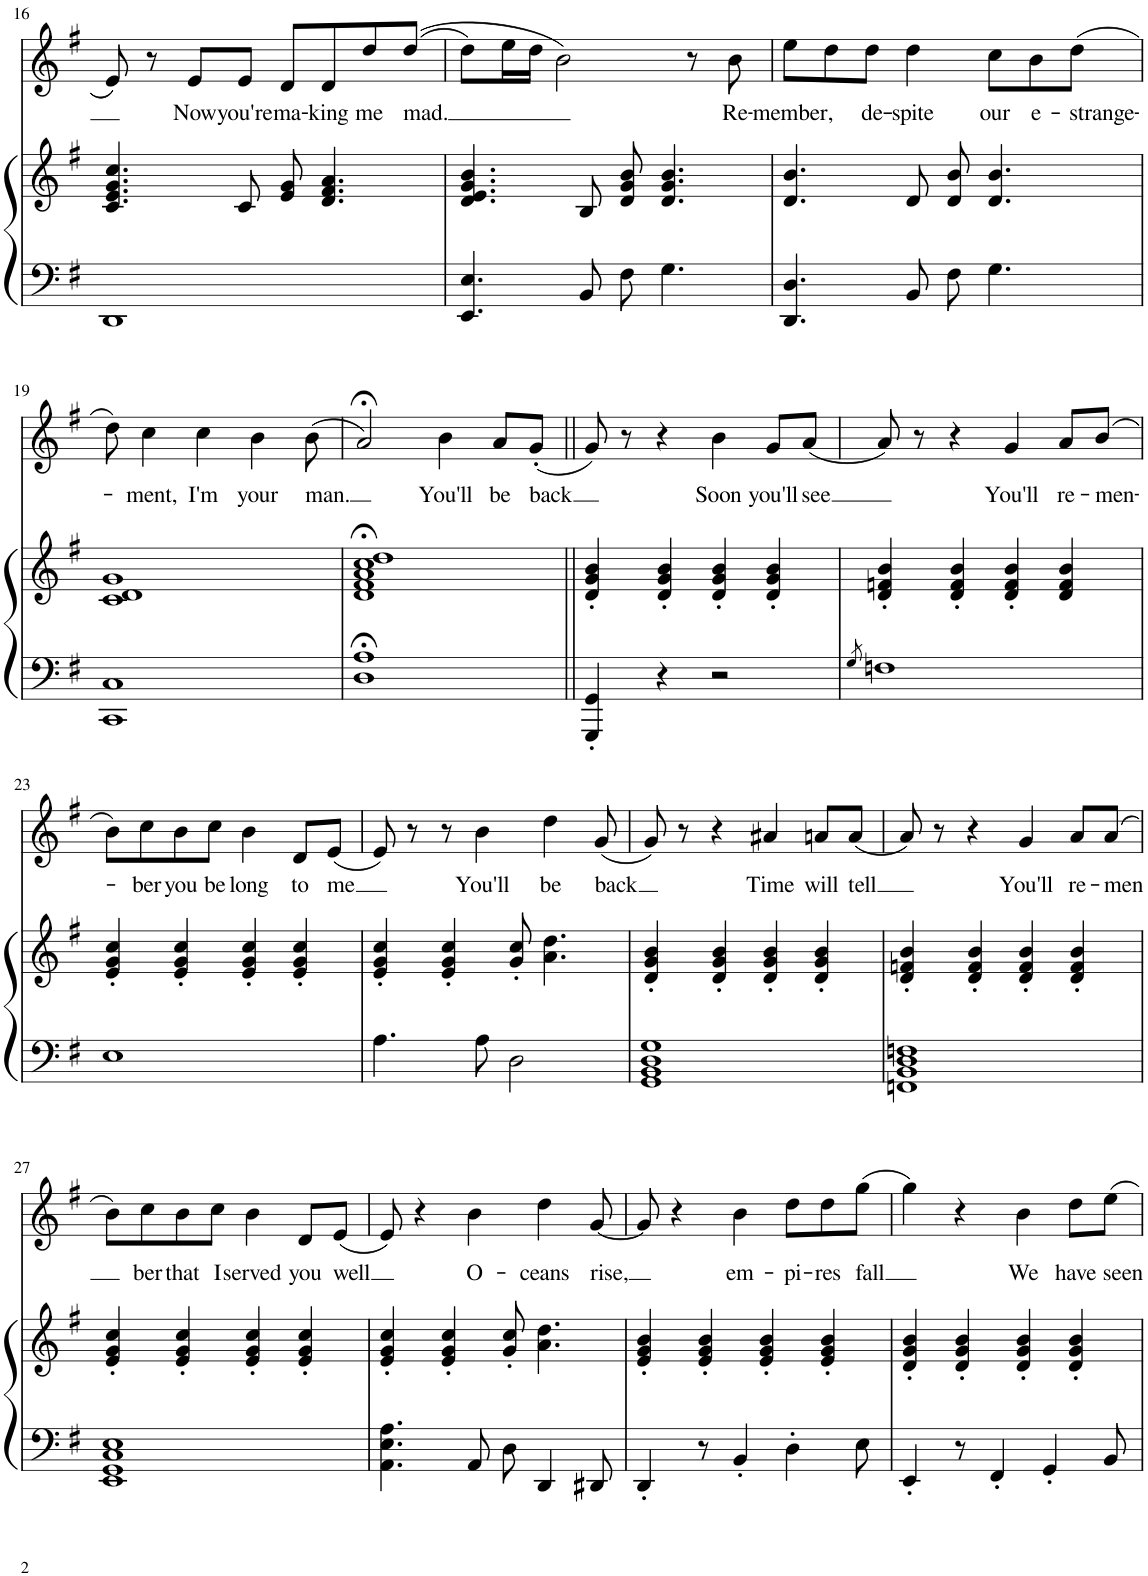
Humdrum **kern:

**kern	**kern	**kern	**text
*part2	*part2	*part1	*part1
*staff3	*staff2	*staff1	*staff1
*I"Piano	*	*I"Voice	*
*I'Pno	*	*	*
!!LO:PB:g=z
*clefF4	*clefG2	*clefG2	*
*k[f#]	*k[f#]	*k[f#]	*
*M4/4	*M4/4	*M4/4	*
=16	=16	=16	=16
1DD	4.c/ 4.e/ 4.g/ 4.cc/	8e/	.
.	.	8r	.
!	!	!	!LO:LY:b
.	.	8e/L	Now
!	!	!	!LO:LY:b
.	8c/	8e/J	you're
!	!	!	!LO:LY:b
.	8e/ 8g/	8d/L	ma-
!	!	!	!LO:LY:b
.	4.d/ 4.f#/ 4.a/	8d/	-king
!	!	!	!LO:LY:b
.	.	8dd/	me
!	!	!	!LO:LY:b
.	.	((8dd/J	mad.
=17	=17	=17	=17
4.EE/ 4.E/	4.d/ 4.e/ 4.g/ 4.b/	8dd\L)	.
.	.	16ee\L	.
.	.	16dd\JJ	.
.	.	2b\)	.
8BB/	8B/	.	.
8F#\	8d/ 8g/ 8b/	.	.
4.G\	4.d/ 4.g/ 4.b/	.	.
.	.	8r	.
!	!	!	!LO:LY:b
.	.	8b\	Re-
=18	=18	=18	=18
!	!	!	!LO:LY:b
4.DD/ 4.D/	4.d/ 4.b/	8ee\L	-member,
.	.	8dd\	.
!	!	!	!LO:LY:b
.	.	8dd\J	de-
!	!	!	!LO:LY:b
8BB/	8d/	4dd\	-spite
8F#\	8d/ 8b/	.	.
!	!	!	!LO:LY:b
4.G\	4.d/ 4.b/	8cc\L	our
!	!	!	!LO:LY:b
.	.	8b\	e-
!	!	!	!LO:LY:b
.	.	(8dd\J	-strange-
!!LO:LB:g=z
=19	=19	=19	=19
1CC 1C	1c 1d 1g	8dd\)	.
!	!	!	!LO:LY:b
.	.	4cc\	-ment,
!	!	!	!LO:LY:b
.	.	4cc\	I'm
!	!	!	!LO:LY:b
.	.	4b\	your
!	!	!	!LO:LY:b
.	.	(8b\	man.
=20	=20	=20	=20
1D;< 1A;<	1d;< 1f#;< 1a;< 1cc;< 1dd;<	2a;</)	.
!	!	!	!LO:LY:b
.	.	4b\	You'll
!	!	!	!LO:LY:b
.	.	8a/L	be
!	!	!	!LO:LY:b
.	.	(8g'/J	back
=21||	=21||	=21||	=21||
4GGG/' 4GG/'	4d/' 4g/' 4b/'	8g/)	.
.	.	8r	.
4r	4d/' 4g/' 4b/'	4r	.
!	!	!	!LO:LY:b
2r	4d/' 4g/' 4b/'	4b\	Soon
!	!	!	!LO:LY:b
.	4d/' 4g/' 4b/'	8g/L	you'll
!	!	!	!LO:LY:b
.	.	(8a/J	see
=22	=22	=22	=22
8qG/	.	.	.
1Fn	4d/' 4fn/' 4b/'	8a/)	.
.	.	8r	.
.	4d/' 4f/' 4b/'	4r	.
!	!	!	!LO:LY:b
.	4d/' 4f/' 4b/'	4g/	You'll
!	!	!	!LO:LY:b
.	4d/ 4f/ 4b/	8a/L	re-
!	!	!	!LO:LY:b
.	.	(8b/J	-men-
!!LO:LB:g=z
=23	=23	=23	=23
1E	4e/' 4g/' 4cc/'	8b\L)	.
!	!	!	!LO:LY:b
.	.	8cc\	-ber
!	!	!	!LO:LY:b
.	4e/' 4g/' 4cc/'	8b\	you
!	!	!	!LO:LY:b
.	.	8cc\J	be
!	!	!	!LO:LY:b
.	4e/' 4g/' 4cc/'	4b\	long
!	!	!	!LO:LY:b
.	4e/' 4g/' 4cc/'	8d/L	to
!	!	!	!LO:LY:b
.	.	(8e/J	me
=24	=24	=24	=24
4.A\	4e/' 4g/' 4cc/'	8e/)	.
.	.	8r	.
.	4e/' 4g/' 4cc/'	8r	.
!	!	!	!LO:LY:b
8A\	.	4b\	You'll
2D\	8g/' 8cc/'	.	.
!	!	!	!LO:LY:b
.	4.a\ 4.dd\	4dd\	be
!	!	!	!LO:LY:b
.	.	(8g/	back
=25	=25	=25	=25
1GG 1BB 1D 1G	4d/' 4g/' 4b/'	8g/)	.
.	.	8r	.
.	4d/' 4g/' 4b/'	4r	.
!	!	!	!LO:LY:b
.	4d/' 4g/' 4b/'	4a#X/	Time
!	!	!	!LO:LY:b
.	4d/' 4g/' 4b/'	8an/L	will
!	!	!	!LO:LY:b
.	.	(8a/J	tell
=26	=26	=26	=26
1FFn 1BB 1D 1Fn	4d/' 4fn/' 4b/'	8a/)	.
.	.	8r	.
.	4d/' 4f/' 4b/'	4r	.
!	!	!	!LO:LY:b
.	4d/' 4f/' 4b/'	4g/	You'll
!	!	!	!LO:LY:b
.	4d/' 4f/' 4b/'	8a/L	re-
!	!	!	!LO:LY:b
.	.	(8a/J	-men
!!LO:LB:g=z
=27	=27	=27	=27
1EE 1GG 1C 1E	4e/' 4g/' 4cc/'	8b\L)	.
!	!	!	!LO:LY:b
.	.	8cc\	ber
!	!	!	!LO:LY:b
.	4e/' 4g/' 4cc/'	8b\	that
!	!	!	!LO:LY:b
.	.	8cc\J	I
!	!	!	!LO:LY:b
.	4e/' 4g/' 4cc/'	4b\	served
!	!	!	!LO:LY:b
.	4e/' 4g/' 4cc/'	8d/L	you
!	!	!	!LO:LY:b
.	.	(8e/J	well
=28	=28	=28	=28
4.AA\ 4.E\ 4.A\	4e/' 4g/' 4cc/'	8e/)	.
.	.	4r	.
.	4e/' 4g/' 4cc/'	.	.
!	!	!	!LO:LY:b
8AA/	.	4b\	O-
8D\	8g/' 8cc/'	.	.
!	!	!	!LO:LY:b
4DD/	4.a\ 4.dd\	4dd\	-ceans
!	!	!	!LO:LY:b
8DD#X/	.	[8g/	rise,
=29	=29	=29	=29
4DD'/	4e/' 4g/' 4b/'	8g/]	.
.	.	4r	.
8r	4e/' 4g/' 4b/'	.	.
!	!	!	!LO:LY:b
4BB'/	.	4b\	em-
.	4e/' 4g/' 4b/'	.	.
!	!	!	!LO:LY:b
4D'\	.	8dd\L	-pi-
!	!	!	!LO:LY:b
.	4e/' 4g/' 4b/'	8dd\	-res
!	!	!	!LO:LY:b
8E\	.	(8gg\J	fall
=30	=30	=30	=30
4EE'/	4d/' 4g/' 4b/'	4gg\)	.
8r	4d/' 4g/' 4b/'	4r	.
4FF#'/	.	.	.
!	!	!	!LO:LY:b
.	4d/' 4g/' 4b/'	4b\	We
4GG'/	.	.	.
!	!	!	!LO:LY:b
.	4d/' 4g/' 4b/'	8dd\L	have
!	!	!	!LO:LY:b
8BB/	.	8ee\J	seen
=	=	=	=
*-	*-	*-	*-
